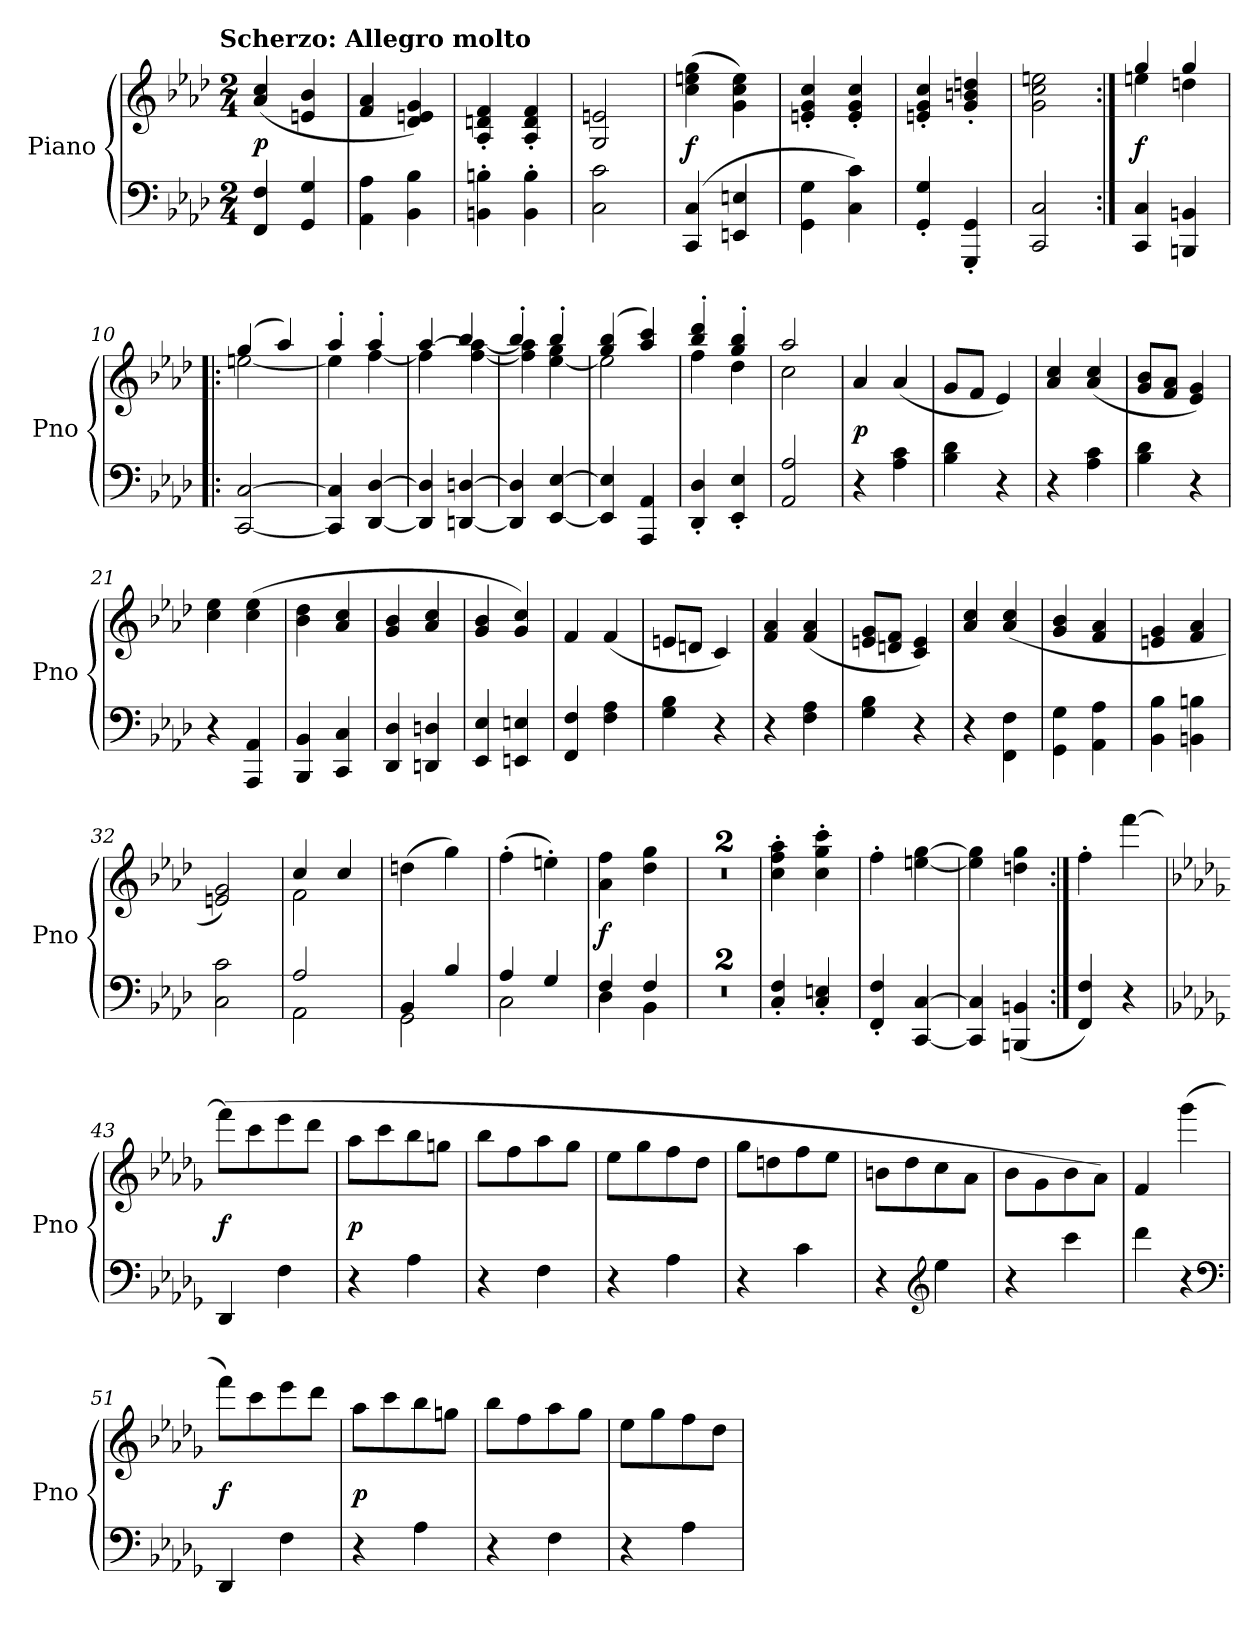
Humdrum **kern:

**kern	**kern	**dynam
*part1	*part1	*part1
*staff2	*staff1	*staff1/2
*I"Piano	*	*
*I'Pno	*	*
*clefF4	*clefG2	*
*k[b-e-a-d-]	*k[b-e-a-d-]	*
*f:	*f:	*
!!LO:TX:omd:t=Scherzo&colon; Allegro molto
*M2/4	*M2/4	*
*MM240	*MM240	*
=1	=1	=1
4FF/ 4F/	(4a-/ 4cc/	p
4GG/ 4G/	4en/ 4b-/	.
=2	=2	=2
4AA-\ 4A-\	4f/ 4a-/	.
4BB-\ 4B-\	4d-/ 4en/ 4g/)	.
=3	=3	=3
4BBn'\ 4Bn'\	4A-'/ 4dn'/ 4f'/	.
4BB'\ 4B'\	4A-'/ 4d'/ 4f'/	.
=4	=4	=4
2C\ 2c\	2G/ 2en/	.
=5	=5	=5
(4CC/ 4C/	(4cc\ 4een\ 4gg\	f
4EEn/ 4En/	4g\ 4cc\ 4ee\)	.
=6	=6	=6
4GG\ 4G\	4en'/ 4g'/ 4cc'/	.
4C\ 4c\)	4e'/ 4g'/ 4cc'/	.
=7	=7	=7
4GG'/ 4G'/	4en'/ 4g'/ 4cc'/	.
4GGG'/ 4GG'/	4g'/ 4bn'/ 4ddn'/	.
=8	=8	=8
2CC/ 2C/	2g\ 2cc\ 2een\	.
=9:|!	=9:|!	=9:|!
*	*^	*
4CC/ 4C/	4gg/	4een\	f
4BBBn/ 4BBn/	4gg/	4ddn\	.
=10!|:	=10!|:	=10!|:	=10!|:
[2CC/ [2C/	(4gg/	[2een\	.
.	4aa-/)	.	.
=11	=11	=11	=11
4CC]/ 4C]/	4aa-'/	4ee\]	.
[4DD-/ [4D-/	4aa-'/	[4ff\	.
=12	=12	=12	=12
4DD-]/ 4D-]/	[4aa-/	4ff\]	.
[4DDn/ [4Dn/	4bb-/	[4ff\ 4aa-_\	.
=13	=13	=13	=13
4DD]/ 4D]/	4bb-'/	4ff]\ 4aa-]\	.
[4EE-/ [4E-/	4bb-'/	[4ee-\ 4gg\	.
=14	=14	=14	=14
4EE-]/ 4E-]/	(4gg/ 4bb-/	2ee-\]	.
4AAA-/ 4AA-/	4aa-/ 4ccc/)	.	.
=15	=15	=15	=15
4DD-'/ 4D-'/	4bb-'/ 4ddd-'/	4ff\	.
4EE-'/ 4E-'/	4gg'/ 4bb-'/	4dd-\	.
=16	=16	=16	=16
2AA-/ 2A-/	2aa-/	2cc\	.
*	*v	*v	*
=17	=17	=17
4r	4a-/	p
4A-\ 4c\	(4a-/	.
=18	=18	=18
4B-\ 4d-\	8g/L	.
.	8f/J	.
4r	4e-/)	.
=19	=19	=19
4r	4a-/ 4cc/	.
4A-\ 4c\	(4a-/ 4cc/	.
=20	=20	=20
4B-\ 4d-\	8g/ 8b-/L	.
.	8f/ 8a-/J	.
4r	4e-/ 4g/)	.
=21	=21	=21
4r	4cc\ 4ee-\	.
4AAA-/ 4AA-/	(4cc\ 4ee-\	.
=22	=22	=22
4BBB-/ 4BB-/	4b-\ 4dd-\	.
4CC/ 4C/	4a-/ 4cc/	.
=23	=23	=23
4DD-/ 4D-/	4g/ 4b-/	.
4DDn/ 4Dn/	4a-/ 4cc/	.
=24	=24	=24
4EE-/ 4E-/	4g/ 4b-/	.
4EEn/ 4En/	4g/ 4cc/)	.
=25	=25	=25
4FF/ 4F/	4f/	.
4F\ 4A-\	(4f/	.
=26	=26	=26
4G\ 4B-\	8en/L	.
.	8dn/J	.
4r	4c/)	.
=27	=27	=27
4r	4f/ 4a-/	.
4F\ 4A-\	(4f/ 4a-/	.
=28	=28	=28
4G\ 4B-\	8en/ 8g/L	.
.	8dn/ 8f/J	.
4r	4c/ 4e/)	.
=29	=29	=29
4r	4a-/ 4cc/	.
4FF\ 4F\	(4a-/ 4cc/	.
=30	=30	=30
4GG\ 4G\	4g/ 4b-/	.
4AA-\ 4A-\	4f/ 4a-/	.
=31	=31	=31
4BB-\ 4B-\	4en/ 4g/	.
4BBn\ 4Bn\	4f/ 4a-/	.
=32	=32	=32
2C\ 2c\	2en/ 2g/)	.
=33	=33	=33
*^	*^	*
2A-/	2AA-\	4cc/	2f\	.
.	.	4cc/	.	.
*	*	*v	*v	*
=34	=34	=34	=34
4BB-/	2GG\	(4ddn\	.
4B-/	.	4gg\)	.
=35	=35	=35	=35
4A-/	2C\	(4ff'\	.
4G/	.	4een'\)	.
=36	=36	=36	=36
4F/	4D-\	4a-\ 4ff\	f
4F/	4BB-\	4dd-\ 4gg\	.
*v	*v	*	*
=37	=37	=37
2r	2r	.
=38	=38	=38
2r	2r	.
=39	=39	=39
4C'/ 4F'/	4cc'\ 4ff'\ 4aa-'\	.
4C'/ 4En'/	4cc'\ 4gg'\ 4ccc'\	.
=40	=40	=40
4FF'/ 4F'/	4ff'\	.
[4CC/ [4C/	[4een\ [4gg\	.
=41	=41	=41
4CC]/ 4C]/	4ee]\ 4gg]\	.
(4BBBn/ 4BBn/	4ddn\ 4gg\	.
=42:|!	=42:|!	=42:|!
4FF/ 4F/)	4ff'\	.
4r	[4fff\	.
=43	=43	=43
*k[b-e-a-d-g-]	*k[b-e-a-d-g-]	*
4DD-/	(8fff\L]	f
.	8ccc\	.
4F\	8eee-\	.
.	8ddd-\J	.
=44	=44	=44
4r	8aa-\L	p
.	8ccc\	.
4A-\	8bb-\	.
.	8ggn\J	.
=45	=45	=45
4r	8bb-\L	.
.	8ff\	.
4F\	8aa-\	.
.	8gg-\J	.
=46	=46	=46
4r	8ee-\L	.
.	8gg-\	.
4A-\	8ff\	.
.	8dd-\J	.
=47	=47	=47
4r	8gg-\L	.
.	8ddn\	.
4c\	8ff\	.
.	8ee-\J	.
=48	=48	=48
4r	8bn\L	.
.	8dd-\	.
*clefG2	*	*
4ee-\	8cc\	.
.	8a-\J	.
=49	=49	=49
4r	8b-\L	.
.	8g-\	.
4ccc\	8b-\	.
.	8a-\J)	.
=50	=50	=50
4ddd-\	4f/	.
4r	(4ggg-\	.
*clefF4	*	*
=51	=51	=51
4DD-/	8fff\L)	f
.	8ccc\	.
4F\	8eee-\	.
.	8ddd-\J	.
=52	=52	=52
4r	8aa-\L	p
.	8ccc\	.
4A-\	8bb-\	.
.	8ggn\J	.
=53	=53	=53
4r	8bb-\L	.
.	8ff\	.
4F\	8aa-\	.
.	8gg-\J	.
=54	=54	=54
4r	8ee-\L	.
.	8gg-\	.
4A-\	8ff\	.
.	8dd-\J	.
=	=	=
*-	*-	*-
